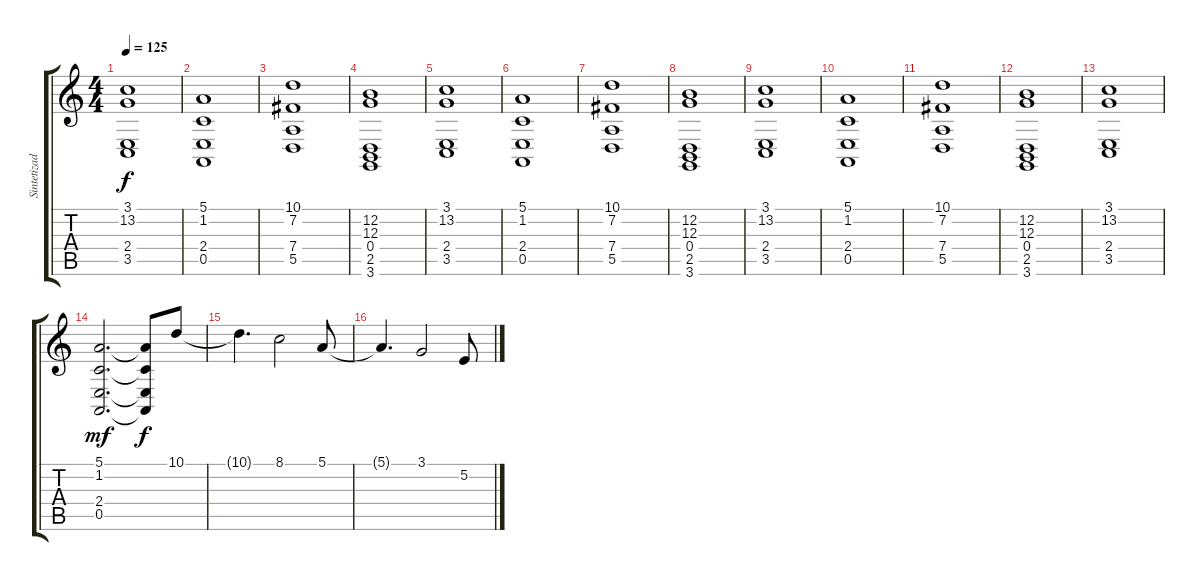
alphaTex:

\track ("Sintetizador" "Sintetizad") {instrument stringensemble1}
\staff {score tabs}
\tuning (E4 B3 G3 D3 A2 E2) {hide}
\ts (4 4)
\tempo 125
\clef g2
\ks c
(3.1 13.2 2.4 3.5).1{dy f} |
(5.1 1.2 2.4 0.5).1 |
(10.1 7.2 7.4 5.5).1 |
(12.2 12.3 0.4 2.5 3.6).1 |
(3.1 13.2 2.4 3.5).1 |
(5.1 1.2 2.4 0.5).1 |
(10.1 7.2 7.4 5.5).1 |
(12.2 12.3 0.4 2.5 3.6).1 |
(3.1 13.2 2.4 3.5).1 |
(5.1 1.2 2.4 0.5).1 |
(10.1 7.2 7.4 5.5).1 |
(12.2 12.3 0.4 2.5 3.6).1 |
(3.1 13.2 2.4 3.5).1 |
(5.1 1.2 2.4 0.5).2{d dy mf} (5.1{t} 1.2{t} 2.4{t} 0.5{t}).8{dy f} 10.1.8 |
10.1{t}.4{d} 8.1.2 5.1.8 |
5.1{t}.4{d} 3.1.2 5.2.8
